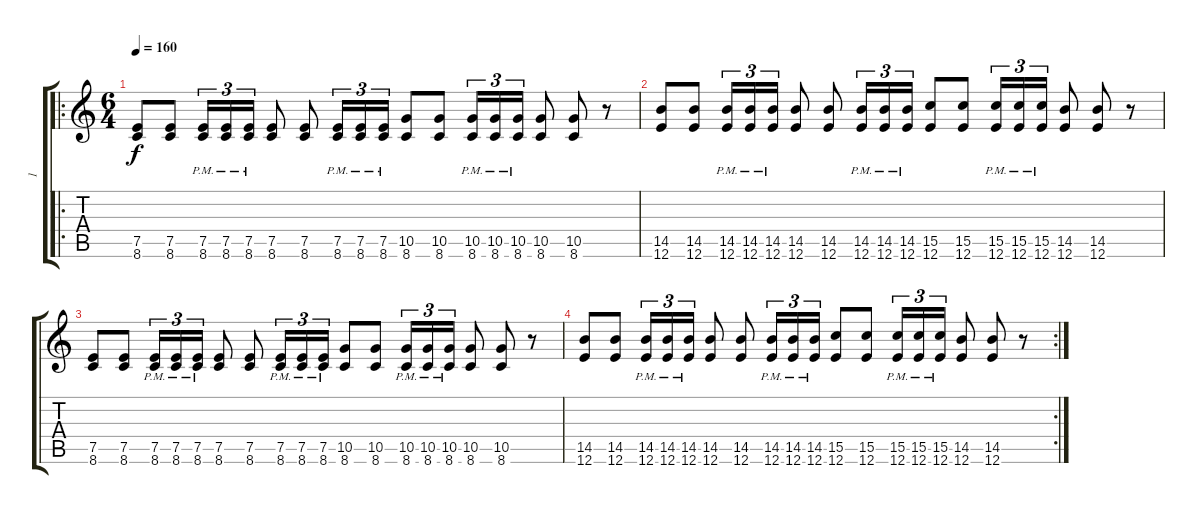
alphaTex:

\track ("1" "1") {instrument overdrivenguitar}
\staff {score tabs}
\tuning (E4 B3 G3 D3 A2 E2) {hide}
\ro
\ts (6 4)
\tempo 160
\clef g2
\ks c
(7.5 8.6).8{dy f instrument overdrivenguitar} (7.5 8.6).8 (7.5{pm} 8.6{pm}).16{tu (3 2)} (7.5{pm} 8.6{pm}).16{tu (3 2)} (7.5{pm} 8.6{pm}).16{tu (3 2)} (7.5 8.6).8 (7.5 8.6).8 (7.5{pm} 8.6{pm}).16{tu (3 2)} (7.5{pm} 8.6{pm}).16{tu (3 2)} (7.5{pm} 8.6{pm}).16{tu (3 2)} (10.5 8.6).8 (10.5 8.6).8 (10.5{pm} 8.6{pm}).16{tu (3 2)} (10.5{pm} 8.6{pm}).16{tu (3 2)} (10.5{pm} 8.6{pm}).16{tu (3 2)} (10.5 8.6).8 (10.5 8.6).8 r.8 |
(14.5 12.6).8 (14.5 12.6).8 (14.5{pm} 12.6{pm}).16{tu (3 2)} (14.5{pm} 12.6{pm}).16{tu (3 2)} (14.5{pm} 12.6{pm}).16{tu (3 2)} (14.5 12.6).8 (14.5 12.6).8 (14.5{pm} 12.6{pm}).16{tu (3 2)} (14.5{pm} 12.6{pm}).16{tu (3 2)} (14.5{pm} 12.6{pm}).16{tu (3 2)} (15.5 12.6).8 (15.5 12.6).8 (15.5{pm} 12.6{pm}).16{tu (3 2)} (15.5{pm} 12.6{pm}).16{tu (3 2)} (15.5{pm} 12.6{pm}).16{tu (3 2)} (14.5 12.6).8 (14.5 12.6).8 r.8 |
(7.5 8.6).8 (7.5 8.6).8 (7.5{pm} 8.6{pm}).16{tu (3 2)} (7.5{pm} 8.6{pm}).16{tu (3 2)} (7.5{pm} 8.6{pm}).16{tu (3 2)} (7.5 8.6).8 (7.5 8.6).8 (7.5{pm} 8.6{pm}).16{tu (3 2)} (7.5{pm} 8.6{pm}).16{tu (3 2)} (7.5{pm} 8.6{pm}).16{tu (3 2)} (10.5 8.6).8 (10.5 8.6).8 (10.5{pm} 8.6{pm}).16{tu (3 2)} (10.5{pm} 8.6{pm}).16{tu (3 2)} (10.5{pm} 8.6{pm}).16{tu (3 2)} (10.5 8.6).8 (10.5 8.6).8 r.8 |
\rc 2
(14.5 12.6).8 (14.5 12.6).8 (14.5{pm} 12.6{pm}).16{tu (3 2)} (14.5{pm} 12.6{pm}).16{tu (3 2)} (14.5{pm} 12.6{pm}).16{tu (3 2)} (14.5 12.6).8 (14.5 12.6).8 (14.5{pm} 12.6{pm}).16{tu (3 2)} (14.5{pm} 12.6{pm}).16{tu (3 2)} (14.5{pm} 12.6{pm}).16{tu (3 2)} (15.5 12.6).8 (15.5 12.6).8 (15.5{pm} 12.6{pm}).16{tu (3 2)} (15.5{pm} 12.6{pm}).16{tu (3 2)} (15.5{pm} 12.6{pm}).16{tu (3 2)} (14.5 12.6).8 (14.5 12.6).8 r.8
